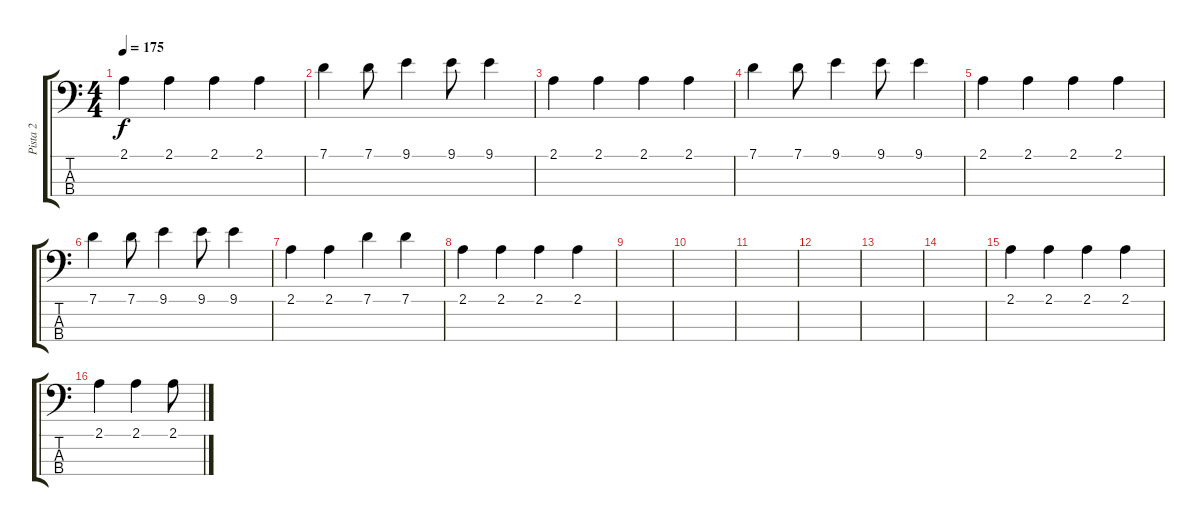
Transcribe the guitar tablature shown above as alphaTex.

\track ("Pista 2" "Pista 2") {instrument electricbassfinger}
\staff {score tabs}
\tuning (G2 D2 A1 E1) {hide}
\ts (4 4)
\tempo 175
\clef f4
\ks c
2.1.4{dy f} 2.1.4 2.1.4 2.1.4 |
7.1.4 7.1.8 9.1.4 9.1.8 9.1.4 |
2.1.4 2.1.4 2.1.4 2.1.4 |
7.1.4 7.1.8 9.1.4 9.1.8 9.1.4 |
2.1.4 2.1.4 2.1.4 2.1.4 |
7.1.4 7.1.8 9.1.4 9.1.8 9.1.4 |
2.1.4 2.1.4 7.1.4 7.1.4 |
2.1.4 2.1.4 2.1.4 2.1.4 |
|
|
|
|
|
|
2.1.4 2.1.4 2.1.4 2.1.4 |
2.1.4 2.1.4 2.1.8
